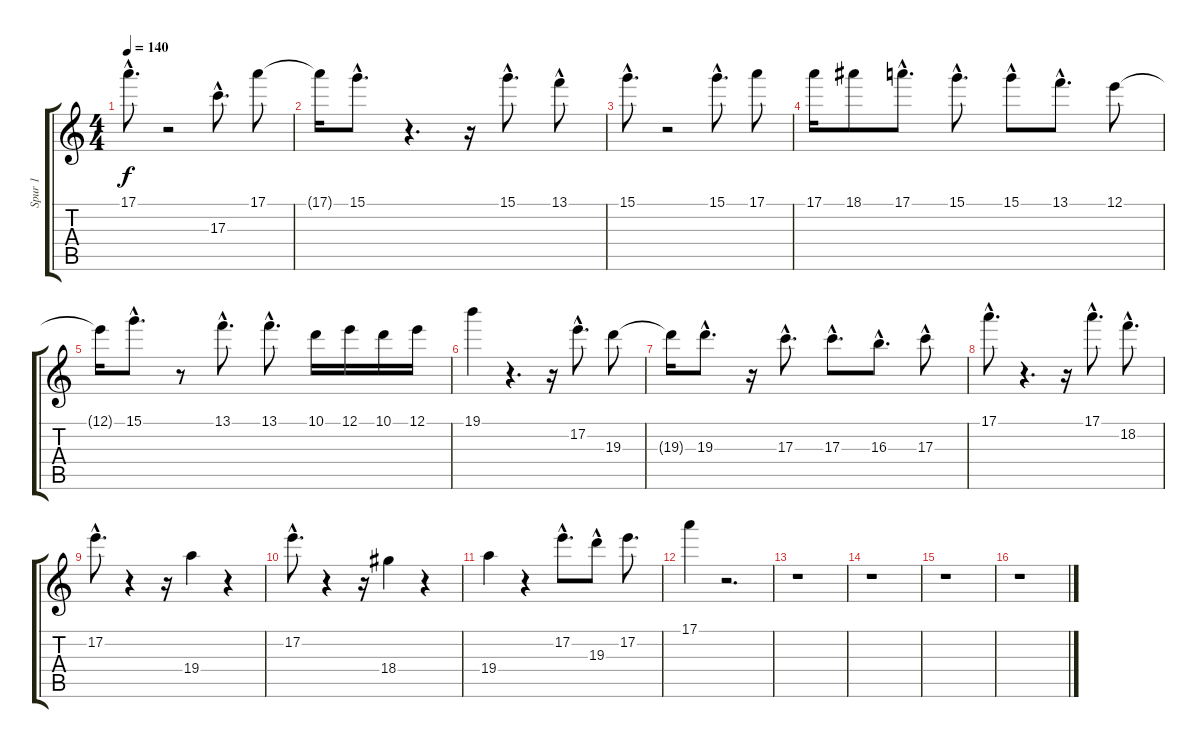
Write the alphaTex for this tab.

\track ("Spur 1" "Spur 1") {instrument acousticguitarnylon}
\staff {score tabs}
\tuning (E4 B3 G3 D3 A2 E2) {hide}
\ts (4 4)
\tempo 140
\clef g2
\ks c
17.1{hac}.8{d dy f} r.2 17.3{hac}.8{d} 17.1.8{volume 12} |
17.1{t}.16 15.1{hac}.8{d} r.4{d} r.16 15.1{hac}.8{d} 13.1{hac}.8 |
15.1{hac}.8{d} r.2 15.1{hac}.8{d} 17.1.8 |
17.1.16 18.1.8 17.1{hac}.8{d} 15.1{hac}.8{d} 15.1{hac}.8 13.1{hac}.8{d} 12.1.8 |
12.1{t}.16 15.1{hac}.8{d} r.8 13.1{hac}.8{d} 13.1{hac}.8{d volume 11} 10.1.16 12.1.16 10.1.16 12.1.16 |
19.1.4 r.4{d} r.16 17.2{hac}.8{d} 19.3.8 |
19.3{t}.16 19.3{hac}.8{d} r.16 17.3{hac}.8{d} 17.3{hac}.8{d} 16.3{hac}.8{d} 17.3{hac}.8 |
17.1{hac}.8{d} r.4{d} r.16 17.1{hac}.8{d} 18.2{hac}.8{d} |
17.2{hac}.8{d} r.4 r.16 19.4.4 r.4 |
17.2{hac}.8{d} r.4 r.16 18.4.4 r.4 |
19.4.4 r.4 17.2{hac}.8{d} 19.3{hac}.8 17.2.8{d} |
17.1.4 r.2{d} |
r.1 |
r.1 |
r.1 |
r.1
